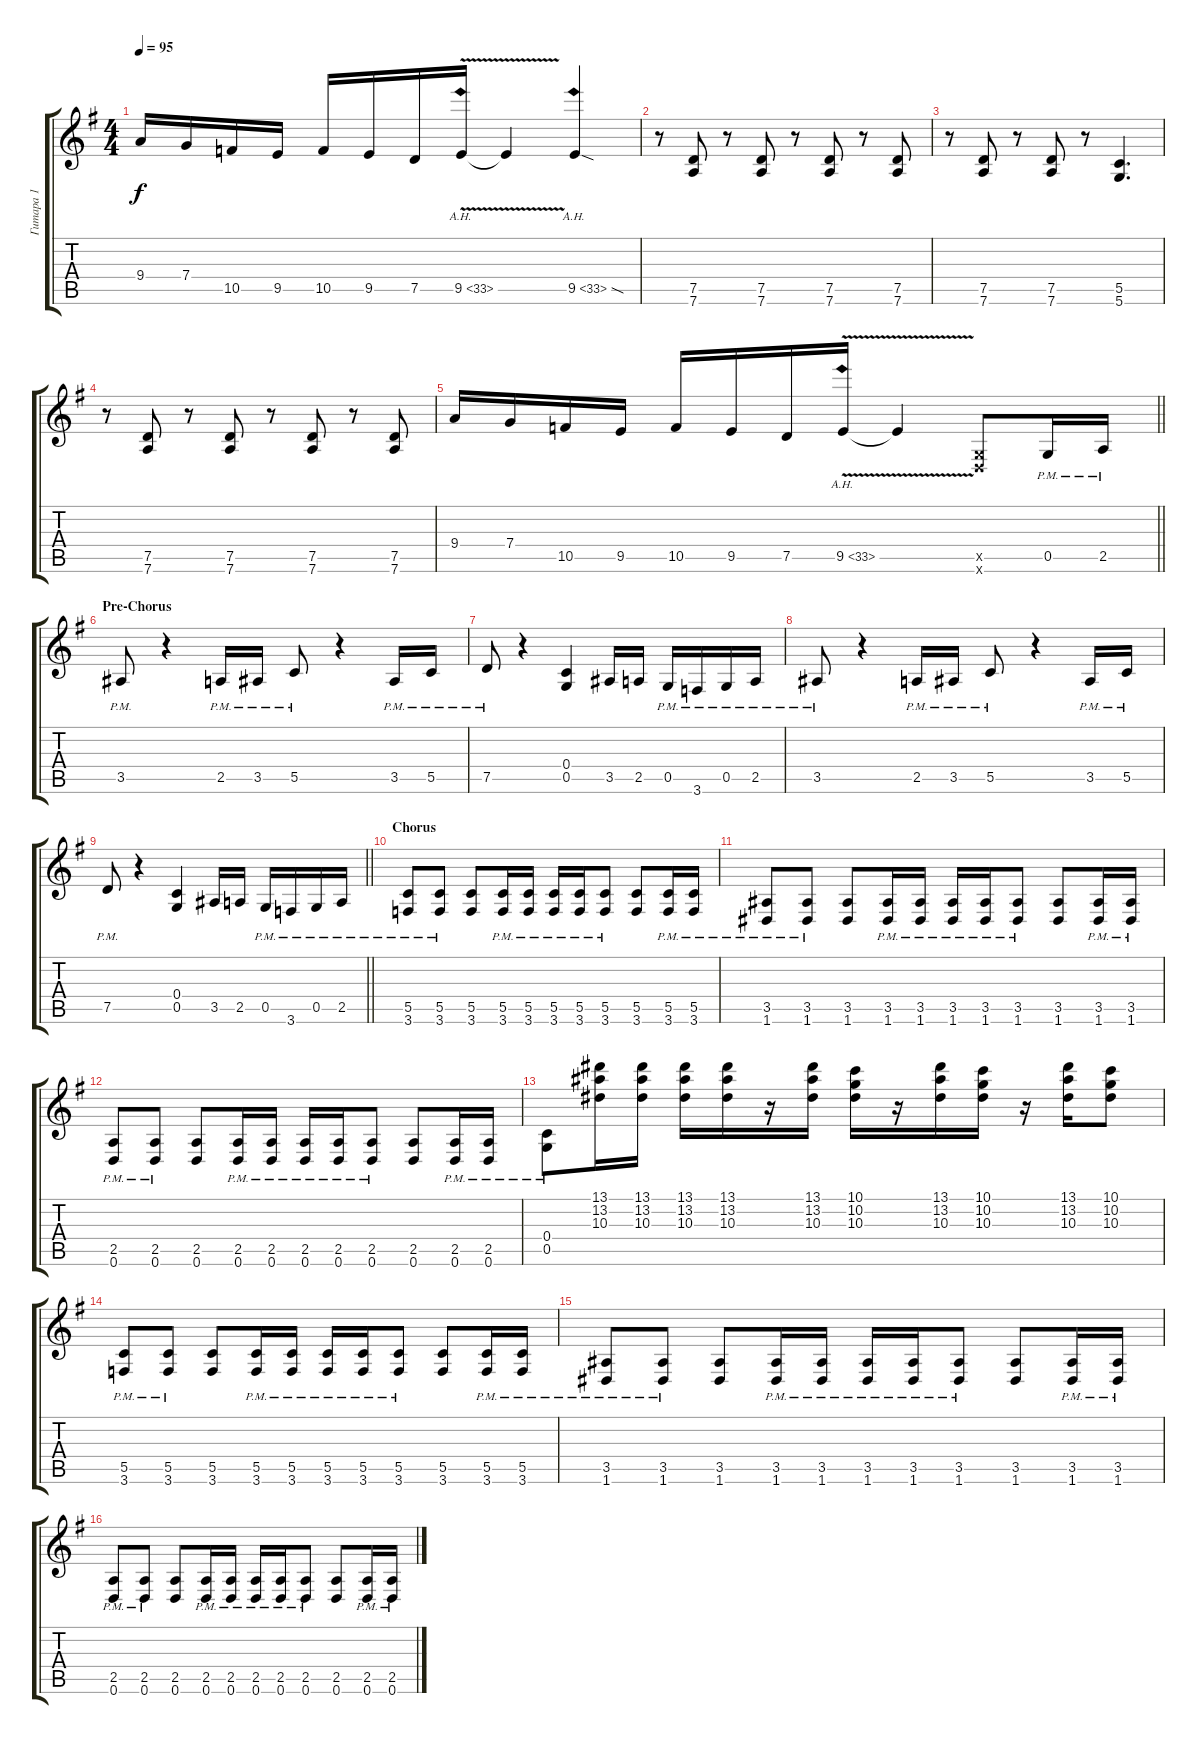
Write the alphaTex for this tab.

\track ("Гитара 1" "Гитара 1") {instrument distortionguitar}
\staff {score tabs}
\tuning (D4 A3 F3 C3 G2 D2) {hide}
\ts (4 4)
\tempo 95
\clef g2
\ks eminor
9.4.16{dy f} 7.4.16 10.5.16 9.5.16 10.5.16 9.5.16 7.5.16 9.5{ah 24 v}.16 9.5{t}.4 9.5{ah 24 sod}.4 |
r.8 (7.5 7.6).8 r.8 (7.5 7.6).8 r.8 (7.5 7.6).8 r.8 (7.5 7.6).8 |
r.8 (7.5 7.6).8 r.8 (7.5 7.6).8 r.8 (5.5 5.6).4{d} |
r.8 (7.5 7.6).8 r.8 (7.5 7.6).8 r.8 (7.5 7.6).8 r.8 (7.5 7.6).8 |
\barLineRight lightlight
9.4.16 7.4.16 10.5.16 9.5.16 10.5.16 9.5.16 7.5.16 9.5{ah 24 v}.16 9.5{t}.4 (0.5{x} 0.6{x}).8 0.5{pm}.16 2.5{pm}.16 |
\section ("" "Pre-Chorus")
3.5{pm}.8 r.4 2.5{pm}.16 3.5{pm}.16 5.5{pm}.8 r.4 3.5{pm}.16 5.5{pm}.16 |
7.5{pm}.8 r.4 (0.4 0.5).4 3.5.16 2.5.16 0.5{pm}.16 3.6{pm}.16 0.5{pm}.16 2.5{pm}.16 |
3.5{pm}.8 r.4 2.5{pm}.16 3.5{pm}.16 5.5{pm}.8 r.4 3.5{pm}.16 5.5{pm}.16 |
\barLineRight lightlight
7.5{pm}.8 r.4 (0.4 0.5).4 3.5.16 2.5.16 0.5{pm}.16 3.6{pm}.16 0.5{pm}.16 2.5{pm}.16 |
\section ("" "Chorus")
(5.5{pm} 3.6{pm}).8 (5.5{pm} 3.6{pm}).8 (5.5 3.6).8 (5.5{pm} 3.6{pm}).16 (5.5{pm} 3.6{pm}).16 (5.5{pm} 3.6{pm}).16 (5.5{pm} 3.6{pm}).16 (5.5{pm} 3.6{pm}).8 (5.5 3.6).8 (5.5{pm} 3.6{pm}).16 (5.5{pm} 3.6{pm}).16 |
(3.5{pm} 1.6{pm}).8 (3.5{pm} 1.6{pm}).8 (3.5 1.6).8 (3.5{pm} 1.6{pm}).16 (3.5{pm} 1.6{pm}).16 (3.5{pm} 1.6{pm}).16 (3.5{pm} 1.6{pm}).16 (3.5{pm} 1.6{pm}).8 (3.5 1.6).8 (3.5{pm} 1.6{pm}).16 (3.5{pm} 1.6{pm}).16 |
(2.5{pm} 0.6{pm}).8 (2.5{pm} 0.6{pm}).8 (2.5 0.6).8 (2.5{pm} 0.6{pm}).16 (2.5{pm} 0.6{pm}).16 (2.5{pm} 0.6{pm}).16 (2.5{pm} 0.6{pm}).16 (2.5{pm} 0.6{pm}).8 (2.5 0.6).8 (2.5{pm} 0.6{pm}).16 (2.5{pm} 0.6{pm}).16 |
(0.4{pm} 0.5{pm}).8 (13.1 13.2 10.3).16 (13.1 13.2 10.3).16 (13.1 13.2 10.3).16 (13.1 13.2 10.3).16 r.16 (13.1 13.2 10.3).16 (10.1 10.2 10.3).16 r.16 (13.1 13.2 10.3).16 (10.1 10.2 10.3).16 r.16 (13.1 13.2 10.3).16 (10.1 10.2 10.3).8 |
(5.5{pm} 3.6{pm}).8 (5.5{pm} 3.6{pm}).8 (5.5 3.6).8 (5.5{pm} 3.6{pm}).16 (5.5{pm} 3.6{pm}).16 (5.5{pm} 3.6{pm}).16 (5.5{pm} 3.6{pm}).16 (5.5{pm} 3.6{pm}).8 (5.5 3.6).8 (5.5{pm} 3.6{pm}).16 (5.5{pm} 3.6{pm}).16 |
(3.5{pm} 1.6{pm}).8 (3.5{pm} 1.6{pm}).8 (3.5 1.6).8 (3.5{pm} 1.6{pm}).16 (3.5{pm} 1.6{pm}).16 (3.5{pm} 1.6{pm}).16 (3.5{pm} 1.6{pm}).16 (3.5{pm} 1.6{pm}).8 (3.5 1.6).8 (3.5{pm} 1.6{pm}).16 (3.5{pm} 1.6{pm}).16 |
(2.5{pm} 0.6{pm}).8 (2.5{pm} 0.6{pm}).8 (2.5 0.6).8 (2.5{pm} 0.6{pm}).16 (2.5{pm} 0.6{pm}).16 (2.5{pm} 0.6{pm}).16 (2.5{pm} 0.6{pm}).16 (2.5{pm} 0.6{pm}).8 (2.5 0.6).8 (2.5{pm} 0.6{pm}).16 (2.5{pm} 0.6{pm}).16
